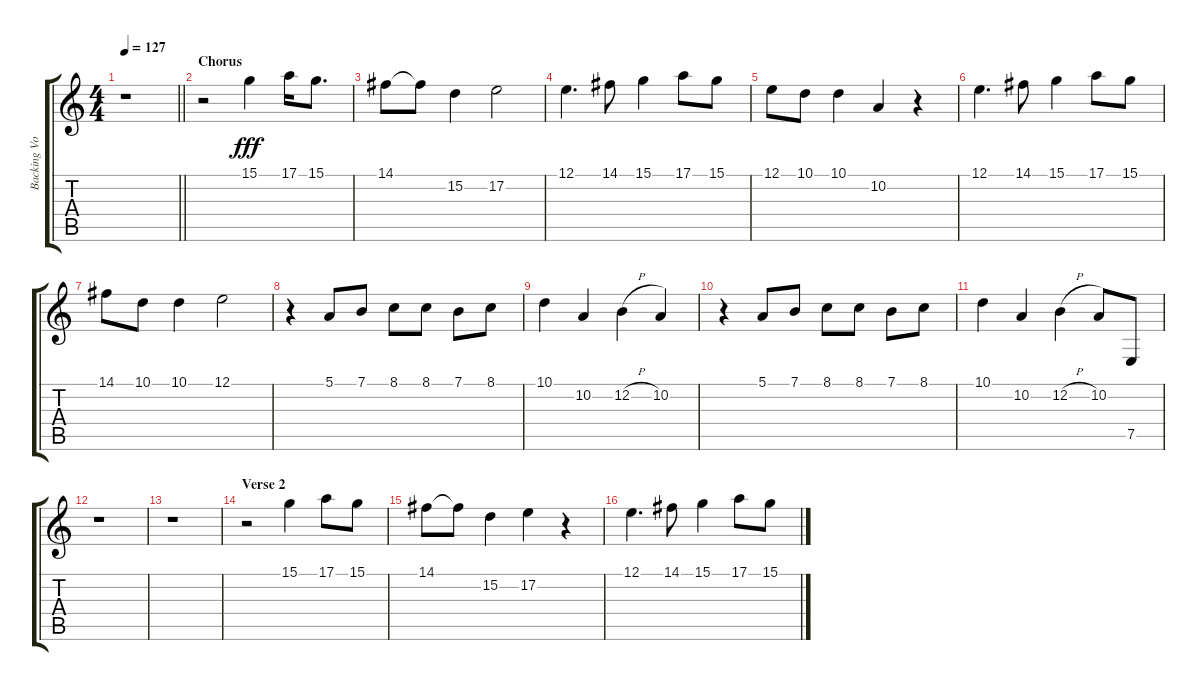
\track ("Backing Vocals" "Backing Vo") {instrument tenorsax}
\staff {score tabs}
\tuning (E4 B3 G3 D3 A2 E2) {hide}
\ts (4 4)
\tempo 127
\clef g2
\barLineRight lightlight
\ks c
r.1{dy fff} |
\section ("" "Chorus")
r.2 15.1.4 17.1.16 15.1.8{d} |
14.1.8 14.1{t}.8 15.2.4 17.2.2 |
12.1.4{d} 14.1.8 15.1.4 17.1.8 15.1.8 |
12.1.8 10.1.8 10.1.4 10.2.4 r.4 |
12.1.4{d} 14.1.8 15.1.4 17.1.8 15.1.8 |
14.1.8 10.1.8 10.1.4 12.1.2 |
r.4 5.1.8 7.1.8 8.1.8 8.1.8 7.1.8 8.1.8 |
10.1.4 10.2.4 12.2{h}.4 10.2.4 |
r.4 5.1.8 7.1.8 8.1.8 8.1.8 7.1.8 8.1.8 |
10.1.4 10.2.4 12.2{h}.4 10.2.8 7.5.8 |
r.1 |
r.1 |
\section ("" "Verse 2")
r.2 15.1.4 17.1.8 15.1.8 |
14.1.8 14.1{t}.8 15.2.4 17.2.4 r.4 |
12.1.4{d} 14.1.8 15.1.4 17.1.8 15.1.8
